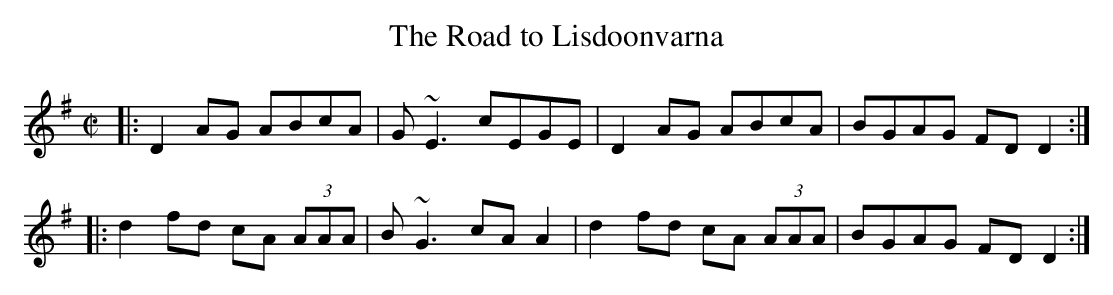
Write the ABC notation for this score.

X:1
T:Road to Lisdoonvarna, The
M:C|
K:Dmix
|: D2 AG ABcA | G~E3 cEGE | D2 AG ABcA | BGAG FDD2 :|
|: d2 fd cA (3AAA | B~G3 cAA2 | d2fd cA (3AAA | BGAG FDD2 :|
